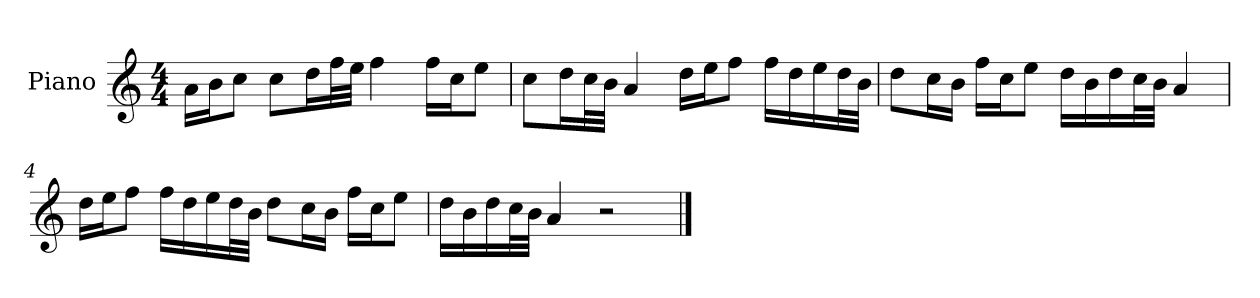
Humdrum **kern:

**kern
*part1
*staff1
*I"Piano
*I'P-no
*clefG2
*k[]
*M4/4
*MM90
=1
16a\LL
16b\J
8cc\J
8cc\L
16dd\L
32ff\L
32ee\JJJ
4ff\
16ff\LL
16cc\J
8ee\J
=2
8cc\L
16dd\L
32cc\L
32b\JJJ
4a/
16dd\LL
16ee\J
8ff\J
16ff\LL
16dd\
16ee\
32dd\L
32b\JJJ
=3
8dd\L
16cc\L
16b\JJ
16ff\LL
16cc\J
8ee\J
16dd\LL
16b\
16dd\
32cc\L
32b\JJJ
4a/
!!LO:LB:g=z
=4
16dd\LL
16ee\J
8ff\J
16ff\LL
16dd\
16ee\
32dd\L
32b\JJJ
8dd\L
16cc\L
16b\JJ
16ff\LL
16cc\J
8ee\J
=5
16dd\LL
16b\
16dd\
32cc\L
32b\JJJ
4a/
2r
==
*-
